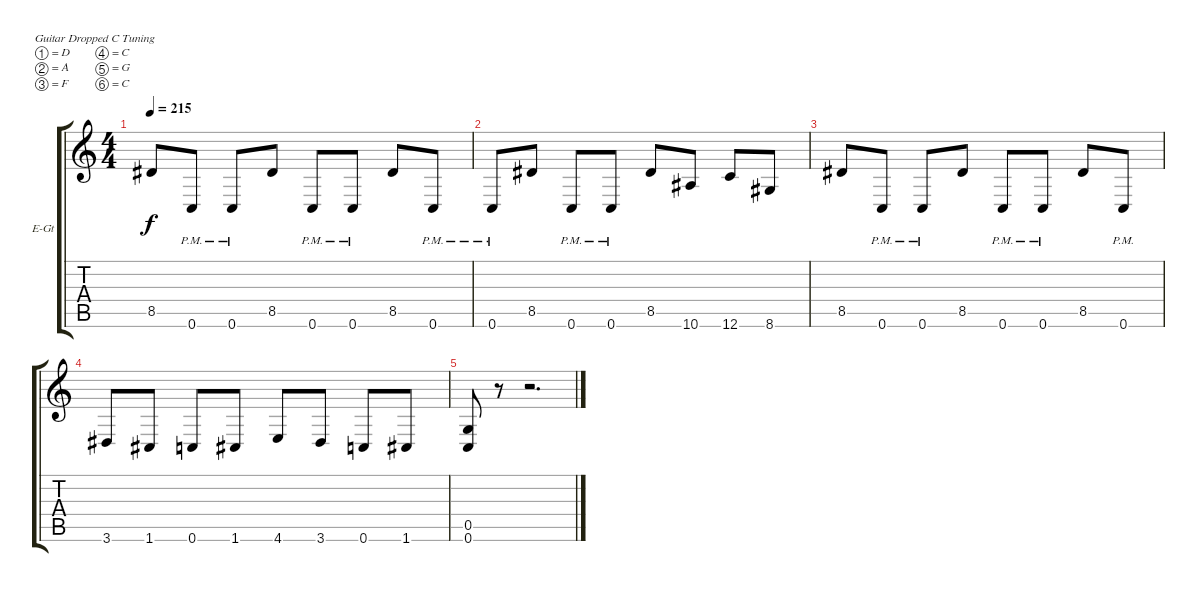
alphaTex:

\defaultSystemsLayout 4
\bracketExtendMode groupsimilarinstruments
\firstSystemTrackNameOrientation horizontal
\otherSystemsTrackNameOrientation horizontal
\track ("Guitar 2" "E-Gt") {instrument distortionguitar}
\staff {score tabs}
\tuning (D4 A3 F3 C3 G2 C2)
\ts (4 4)
\tempo 215
\clef g2
\ks c
8.5.8{dy f} 0.6{pm}.8 0.6{pm}.8 8.5.8 0.6{pm}.8 0.6{pm}.8 8.5.8 0.6{pm}.8 |
0.6{pm}.8 8.5.8 0.6{pm}.8 0.6{pm}.8 8.5.8 10.6.8 12.6.8 8.6.8 |
8.5.8 0.6{pm}.8 0.6{pm}.8 8.5.8 0.6{pm}.8 0.6{pm}.8 8.5.8 0.6{pm}.8 |
3.6.8 1.6.8 0.6.8 1.6.8 4.6.8 3.6.8 0.6.8 1.6.8 |
(0.5 0.6).8 r.8 r.2{d}
